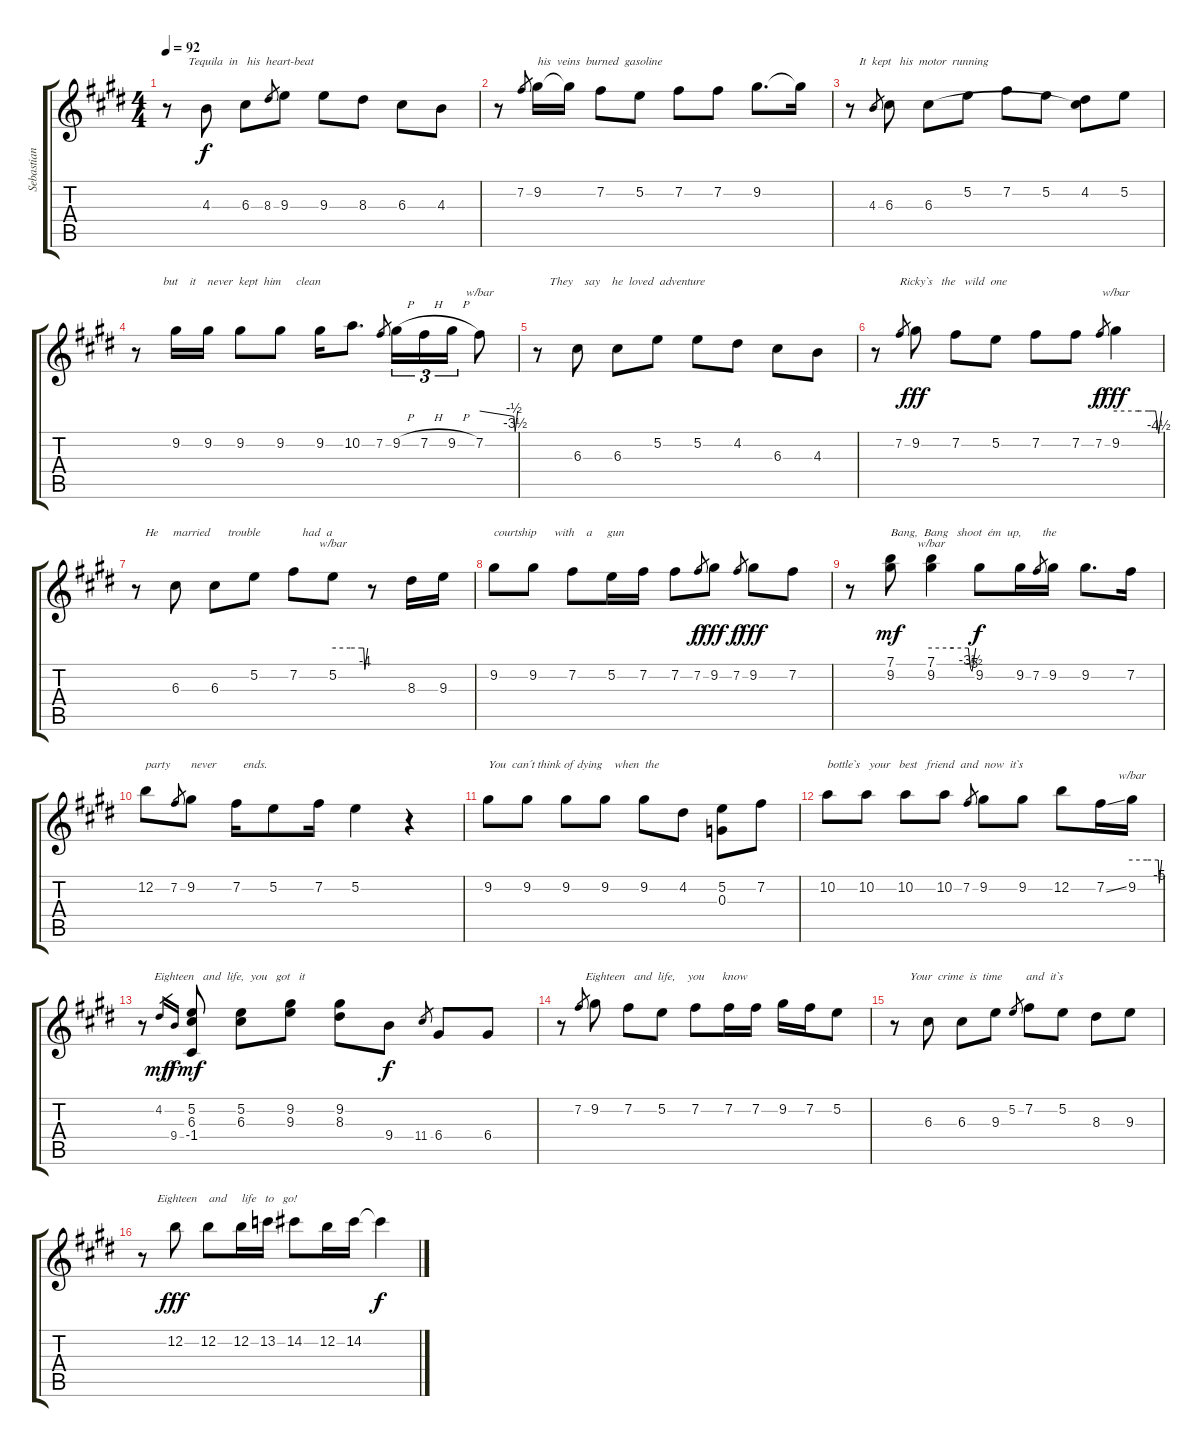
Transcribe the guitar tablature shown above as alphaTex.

\track ("Sebastian  Bach" "Sebastian ") {instrument overdrivenguitar}
\staff {score tabs}
\tuning (E4 B3 G3 D3 A2 E2) {hide}
\ts (4 4)
\tempo 92
\clef g2
\ks e
r.8{txt "       Tequila  in   his  heart-beat" dy f} 4.3.8 6.3.8 8.3.8{gr} 9.3.8 9.3.8 8.3.8 6.3.8 4.3.8 |
r.8 7.2.8{gr} 9.2.16{txt "his  veins  burned  gasoline"} 9.2{t}.16 7.2.8 5.2.8 7.2.8 7.2.8 9.2.8{d} 9.2{t}.16 |
r.8{txt "   It  kept   his  motor  running"} 4.3.8{gr} 6.3.8 6.3.8 5.2.8 7.2.8 5.2.8 (4.2 6.3{t}).8 5.2.8 |
r.8{txt "         but    it    never  kept  him     clean"} 9.2.16 9.2.16 9.2.8 9.2.8 9.2.16 10.2.8{d} 7.2.8{gr} 9.2{h}.16{tu (3 2)} 7.2{h}.16{tu (3 2)} 9.2{h}.16{tu (3 2)} 7.2.8{tbe (custom default 0 0 54 -2 56 -14 60 0)} |
r.8{txt "    They    say    he  loved  adventure"} 6.3.8 6.3.8 5.2.8 5.2.8 4.2.8 6.3.8 4.3.8 |
r.8{txt "        Ricky`s   the   wild  one"} 7.2.8{gr} 9.2.8{dy fff} 7.2.8 5.2.8 7.2.8 7.2.8 7.2.8{gr dy f} 9.2.4{tbe (custom default 0 0 30 0 43 0 46 0 48 0 52 0 56 -18 60 0) dy fff} |
r.8{txt "   He     married      trouble              had  a"} 6.3.8 6.3.8 5.2.8 7.2.8 5.2.8{tbe (custom default 0 0 30 0 50 0 53 0 55 -16 60 0)} r.8 8.3.16 9.3.16 |
9.2.8{txt "courtship      with    a     gun"} 9.2.8 7.2.8 5.2.16 7.2.16 7.2.8 7.2.8{gr dy f} 9.2.8{dy fff} 7.2.8{gr dy f} 9.2.8{dy fff} 7.2.8 |
r.8 (7.1 9.2).8{txt "Bang,  Bang   shoot  ém  up,       the" dy mf} (7.1 9.2).4{tbe (custom default 0 0 30 0 50 0 53 -14 55 -20 60 0)} 9.2.8{dy f} 9.2.16 7.2.8{gr} 9.2.16 9.2.8{d} 7.2.16 |
12.2.8{txt "party       never         ends."} 7.2.8{gr} 9.2.8 7.2.16 5.2.8 7.2.16 5.2.4 r.4 |
9.2.8{txt "You  can´t think of dying    when  the  "} 9.2.8 9.2.8 9.2.8 9.2.8 4.2.8 (5.2 0.3).8 7.2.8 |
10.2.8{txt "bottle`s   your   best   friend  and  now  it`s"} 10.2.8 10.2.8 10.2.8 7.2.8{gr} 9.2.8 9.2.8 12.2.8 7.2{ss}.16 9.2.16{tbe (custom default 0 0 30 0 53 0 55 -20 60 0)} |
r.8{txt "    Eighteen   and  life,  you   got   it"} 4.2.16{gr dy mf} 9.4.16{gr dy f} (5.2 6.3 -1.4).8{dy mf} (5.2 6.3).8 (9.2 9.3).8 (9.2 8.3).8 9.4.8{dy f} 11.4.8{gr} 6.4.8 6.4.8 |
r.8{txt "        Eighteen   and  life,    you      know"} 7.2.8{gr} 9.2.8 7.2.8 5.2.8 7.2.8 7.2.16 7.2.16 9.2.16 7.2.16 5.2.8 |
r.8{txt "     Your  crime  is  time        and  it`s"} 6.3.8 6.3.8 9.3.8 5.2.8{gr} 7.2.8 5.2.8 8.3.8 9.3.8 |
r.8{txt "     Eighteen    and     life   to   go!"} 12.2.8{dy fff} 12.2.8 12.2.16 13.2.16 14.2.8 12.2.16 14.2.16 14.2{t}.4{dy f}
